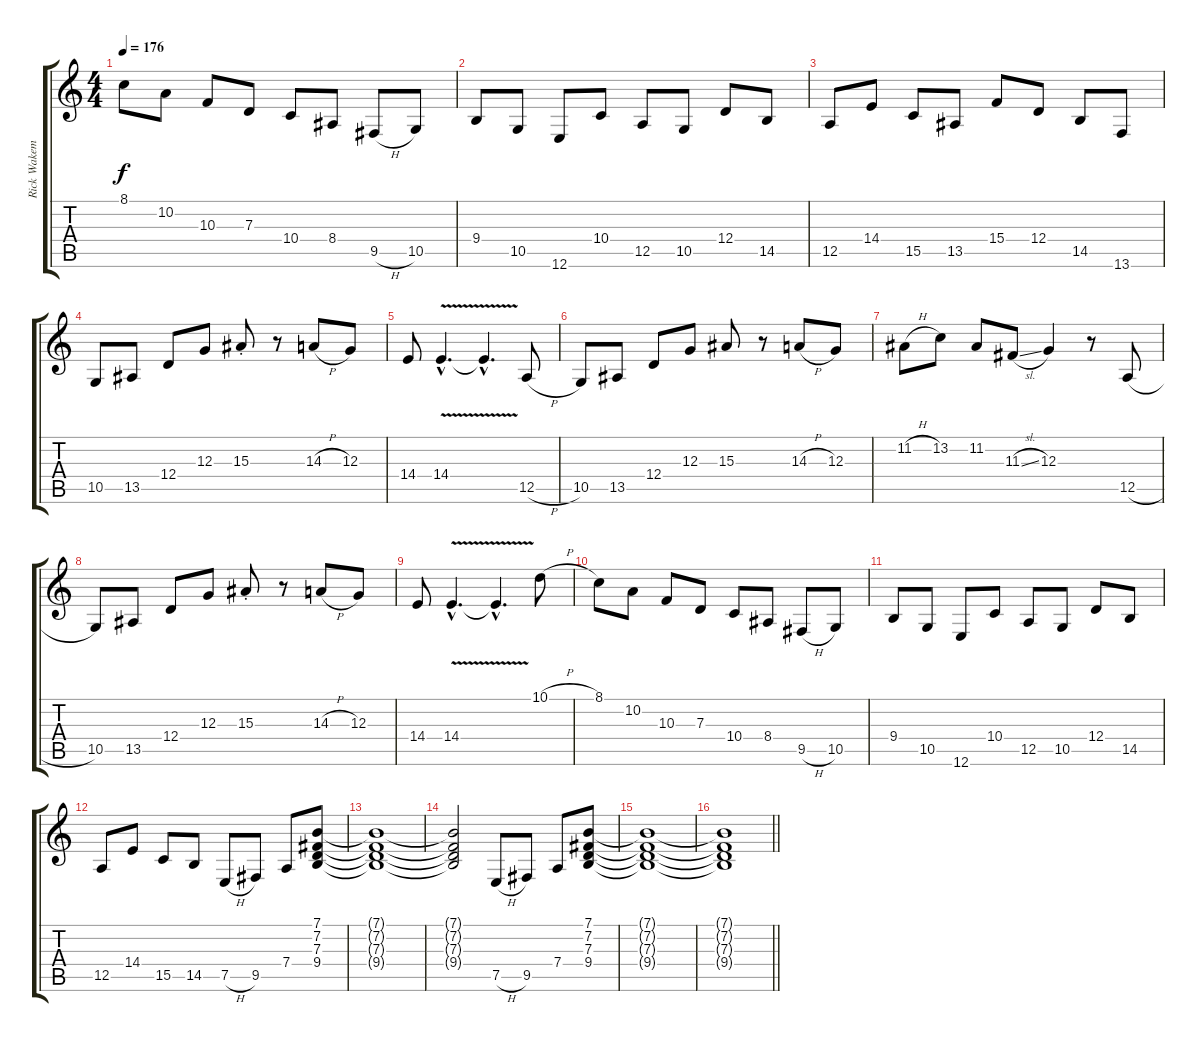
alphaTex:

\track ("Rick Wakeman" "Rick Wakem") {instrument electricgrandpiano}
\staff {score tabs}
\tuning (E4 B3 G3 D3 A2 E2) {hide}
\ts (4 4)
\tempo 176
\clef g2
\ks c
8.1.8{dy f} 10.2.8 10.3.8 7.3.8 10.4.8 8.4.8 9.5{h}.8 10.5.8 |
9.4.8 10.5.8 12.6.8 10.4.8 12.5.8 10.5.8 12.4.8 14.5.8 |
12.5.8 14.4.8 15.5.8 13.5.8 15.4.8 12.4.8 14.5.8 13.6.8 |
10.5.8 13.5.8 12.4.8 12.3.8 15.3{st}.8 r.8 14.3{h}.8 12.3.8 |
14.4.8 14.4{v hac}.4{d} 14.4{hac t}.4{d} 12.5{h}.8 |
10.5.8 13.5.8 12.4.8 12.3.8 15.3.8 r.8 14.3{h}.8 12.3.8 |
11.2{h}.8 13.2.8 11.2.8 11.3{sl}.8 12.3.4 r.8 12.5{h}.8 |
10.5.8 13.5.8 12.4.8 12.3.8 15.3{st}.8 r.8 14.3{h}.8 12.3.8 |
14.4.8 14.4{v hac}.4{d} 14.4{hac t}.4{d} 10.1{h}.8 |
8.1.8 10.2.8 10.3.8 7.3.8 10.4.8 8.4.8 9.5{h}.8 10.5.8 |
9.4.8 10.5.8 12.6.8 10.4.8 12.5.8 10.5.8 12.4.8 14.5.8 |
12.5.8 14.4.8 15.5.8 14.5.8 7.5{h}.8 9.5.8 7.4.8 (7.1 7.2 7.3 9.4).8 |
(7.1{t} 7.2{t} 7.3{t} 9.4{t}).1 |
(7.1{t} 7.2{t} 7.3{t} 9.4{t}).2 7.5{h}.8 9.5.8 7.4.8 (7.1 7.2 7.3 9.4).8 |
(7.1{t} 7.2{t} 7.3{t} 9.4{t}).1 |
\barLineRight lightlight
(7.1{t} 7.2{t} 7.3{t} 9.4{t}).1
